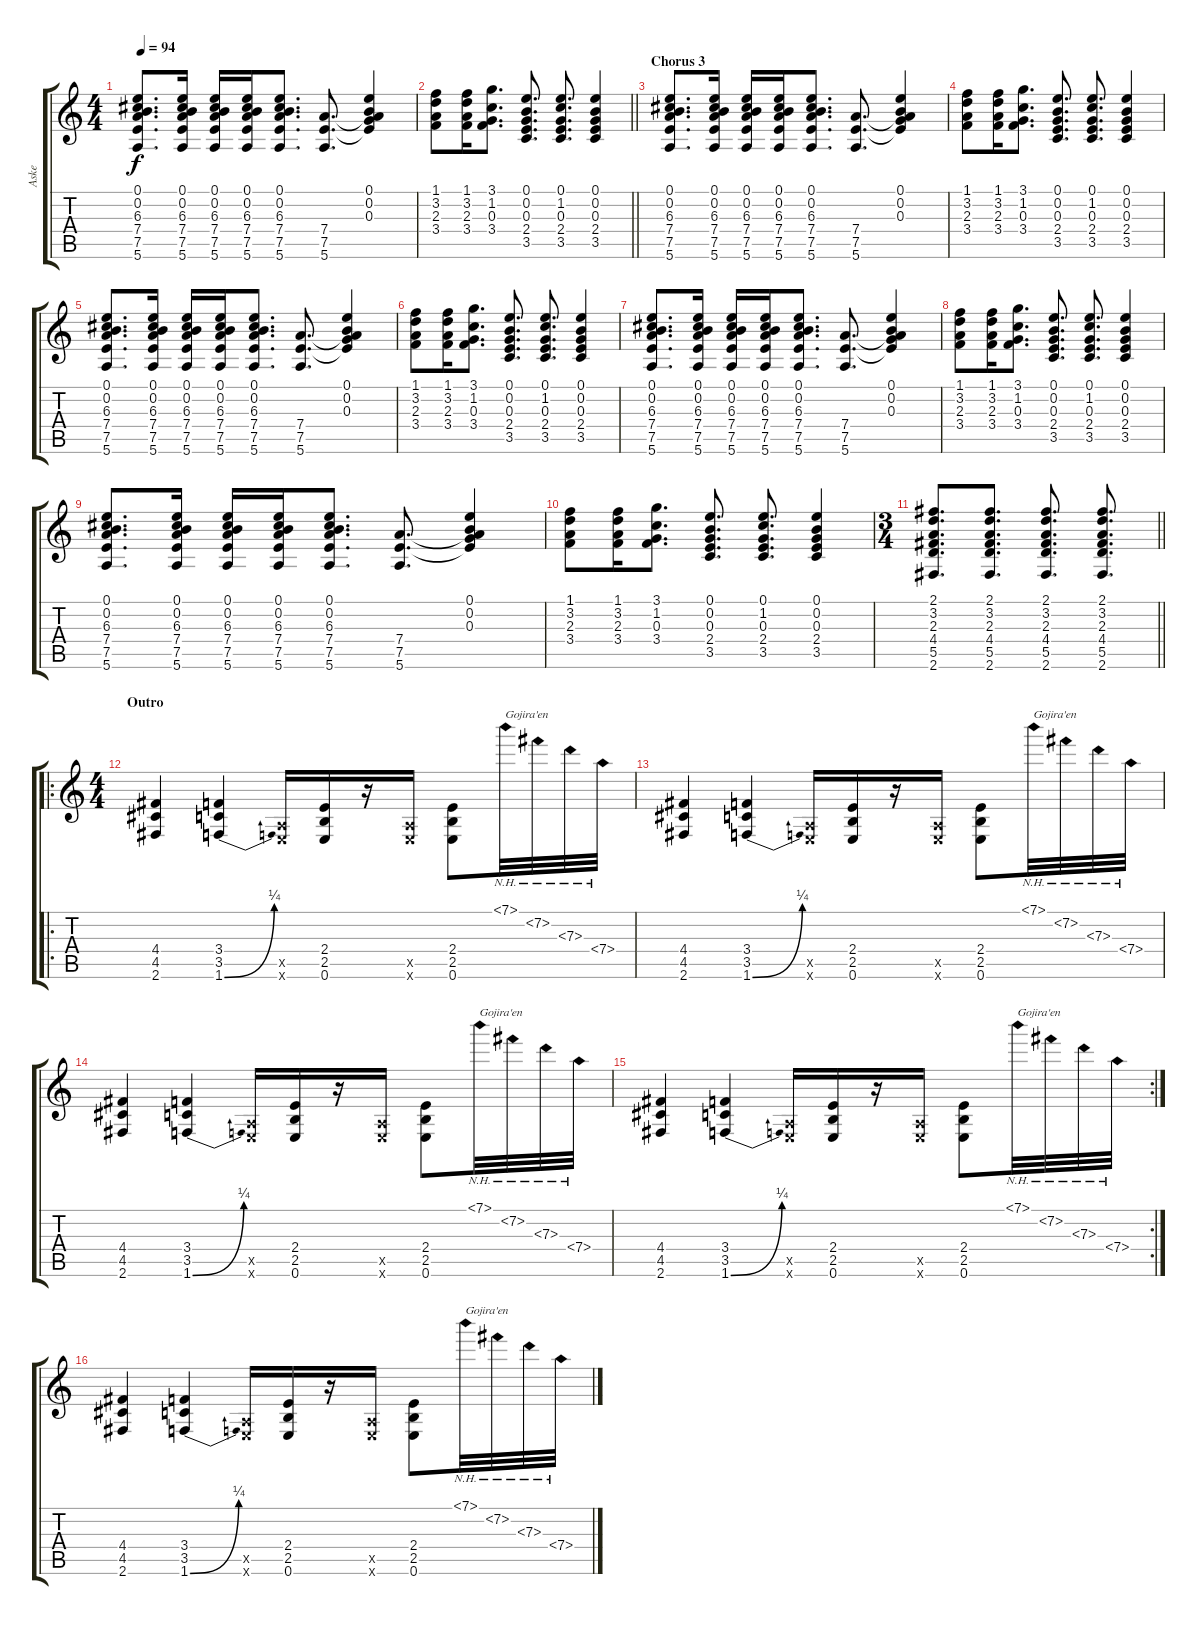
\track ("Aske" "Aske") {instrument acousticguitarsteel}
\staff {score tabs}
\tuning (E4 B3 G3 D3 A2 E2) {hide}
\ts (4 4)
\tempo 94
\clef g2
\ks c
(0.1 0.2 6.3 7.4 7.5 5.6).8{d dy f} (0.1 0.2 6.3 7.4 7.5 5.6).16 (0.1 0.2 6.3 7.4 7.5 5.6).16 (0.1 0.2 6.3 7.4 7.5 5.6).16 (0.1 0.2 6.3 7.4 7.5 5.6).8{d} (7.4 7.5 5.6).8{d} (0.1 0.2 0.3 7.4{t} 7.5{t}).4 |
\barLineRight lightlight
(1.1 3.2 2.3 3.4).8 (1.1 3.2 2.3 3.4).16 (3.1 1.2 0.3 3.4).8{d} (0.1 0.2 0.3 2.4 3.5).8{d} (0.1 1.2 0.3 2.4 3.5).8{d} (0.1 0.2 0.3 2.4 3.5).4 |
\section ("" "Chorus 3")
(0.1 0.2 6.3 7.4 7.5 5.6).8{d} (0.1 0.2 6.3 7.4 7.5 5.6).16 (0.1 0.2 6.3 7.4 7.5 5.6).16 (0.1 0.2 6.3 7.4 7.5 5.6).16 (0.1 0.2 6.3 7.4 7.5 5.6).8{d} (7.4 7.5 5.6).8{d} (0.1 0.2 0.3 7.4{t} 7.5{t}).4 |
(1.1 3.2 2.3 3.4).8 (1.1 3.2 2.3 3.4).16 (3.1 1.2 0.3 3.4).8{d} (0.1 0.2 0.3 2.4 3.5).8{d} (0.1 1.2 0.3 2.4 3.5).8{d} (0.1 0.2 0.3 2.4 3.5).4 |
(0.1 0.2 6.3 7.4 7.5 5.6).8{d} (0.1 0.2 6.3 7.4 7.5 5.6).16 (0.1 0.2 6.3 7.4 7.5 5.6).16 (0.1 0.2 6.3 7.4 7.5 5.6).16 (0.1 0.2 6.3 7.4 7.5 5.6).8{d} (7.4 7.5 5.6).8{d} (0.1 0.2 0.3 7.4{t} 7.5{t}).4 |
(1.1 3.2 2.3 3.4).8 (1.1 3.2 2.3 3.4).16 (3.1 1.2 0.3 3.4).8{d} (0.1 0.2 0.3 2.4 3.5).8{d} (0.1 1.2 0.3 2.4 3.5).8{d} (0.1 0.2 0.3 2.4 3.5).4 |
(0.1 0.2 6.3 7.4 7.5 5.6).8{d} (0.1 0.2 6.3 7.4 7.5 5.6).16 (0.1 0.2 6.3 7.4 7.5 5.6).16 (0.1 0.2 6.3 7.4 7.5 5.6).16 (0.1 0.2 6.3 7.4 7.5 5.6).8{d} (7.4 7.5 5.6).8{d} (0.1 0.2 0.3 7.4{t} 7.5{t}).4 |
(1.1 3.2 2.3 3.4).8 (1.1 3.2 2.3 3.4).16 (3.1 1.2 0.3 3.4).8{d} (0.1 0.2 0.3 2.4 3.5).8{d} (0.1 1.2 0.3 2.4 3.5).8{d} (0.1 0.2 0.3 2.4 3.5).4 |
(0.1 0.2 6.3 7.4 7.5 5.6).8{d} (0.1 0.2 6.3 7.4 7.5 5.6).16 (0.1 0.2 6.3 7.4 7.5 5.6).16 (0.1 0.2 6.3 7.4 7.5 5.6).16 (0.1 0.2 6.3 7.4 7.5 5.6).8{d} (7.4 7.5 5.6).8{d} (0.1 0.2 0.3 7.4{t} 7.5{t}).4 |
(1.1 3.2 2.3 3.4).8 (1.1 3.2 2.3 3.4).16 (3.1 1.2 0.3 3.4).8{d} (0.1 0.2 0.3 2.4 3.5).8{d} (0.1 1.2 0.3 2.4 3.5).8{d} (0.1 0.2 0.3 2.4 3.5).4 |
\ts (3 4)
\barLineRight lightlight
(2.1 3.2 2.3 4.4 5.5 2.6).8{d} (2.1 3.2 2.3 4.4 5.5 2.6).8{d} (2.1 3.2 2.3 4.4 5.5 2.6).8{d} (2.1 3.2 2.3 4.4 5.5 2.6).8{d} |
\ro
\ts (4 4)
\section ("" "Outro")
(4.4 4.5 2.6).4{instrument overdrivenguitar} (3.4 3.5 1.6{be (bend 0 0 60 1)}).4 (0.5{x} 0.6{x}).16 (2.4 2.5 0.6).16 r.16 (0.5{x} 0.6{x}).16 (2.4 2.5 0.6).8 7.1{nh}.32{txt "Gojira'en"} 7.2{nh}.32 7.3{nh}.32 7.4{nh}.32 |
(4.4 4.5 2.6).4 (3.4 3.5 1.6{be (bend 0 0 60 1)}).4 (0.5{x} 0.6{x}).16 (2.4 2.5 0.6).16 r.16 (0.5{x} 0.6{x}).16 (2.4 2.5 0.6).8 7.1{nh}.32{txt "Gojira'en"} 7.2{nh}.32 7.3{nh}.32 7.4{nh}.32 |
(4.4 4.5 2.6).4 (3.4 3.5 1.6{be (bend 0 0 60 1)}).4 (0.5{x} 0.6{x}).16 (2.4 2.5 0.6).16 r.16 (0.5{x} 0.6{x}).16 (2.4 2.5 0.6).8 7.1{nh}.32{txt "Gojira'en"} 7.2{nh}.32 7.3{nh}.32 7.4{nh}.32 |
\rc 2
(4.4 4.5 2.6).4 (3.4 3.5 1.6{be (bend 0 0 60 1)}).4 (0.5{x} 0.6{x}).16 (2.4 2.5 0.6).16 r.16 (0.5{x} 0.6{x}).16 (2.4 2.5 0.6).8 7.1{nh}.32{txt "Gojira'en"} 7.2{nh}.32 7.3{nh}.32 7.4{nh}.32 |
(4.4 4.5 2.6).4{volume 0 instrument overdrivenguitar} (3.4 3.5 1.6{be (bend 0 0 60 1)}).4 (0.5{x} 0.6{x}).16 (2.4 2.5 0.6).16 r.16 (0.5{x} 0.6{x}).16 (2.4 2.5 0.6).8 7.1{nh}.32{txt "Gojira'en"} 7.2{nh}.32 7.3{nh}.32 7.4{nh}.32
